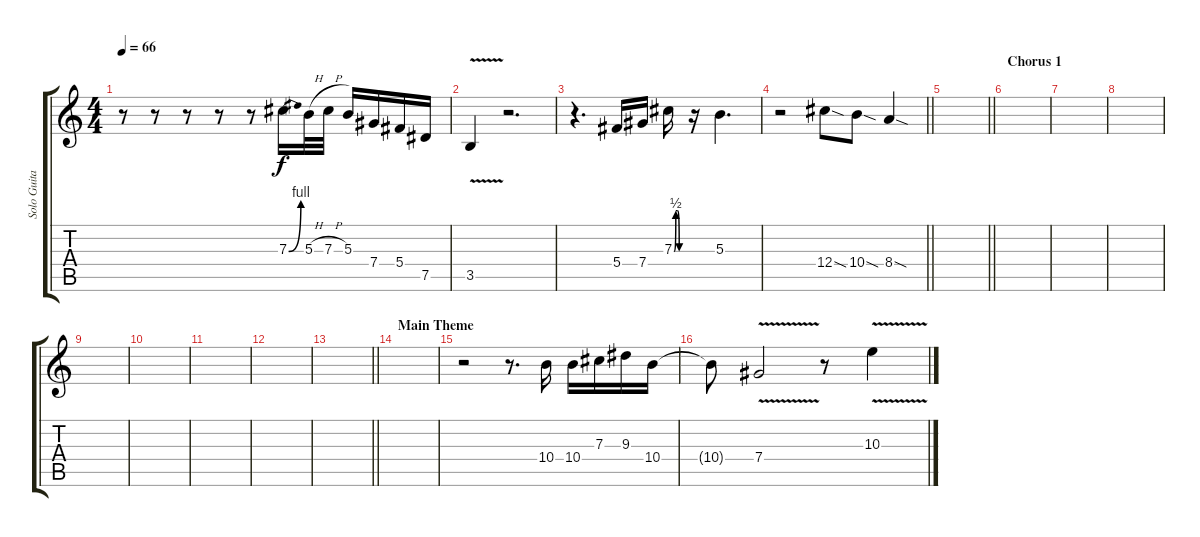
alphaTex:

\track ("Solo Guitar" "Solo Guita") {instrument distortionguitar}
\staff {score tabs}
\tuning (Eb4 Bb3 Gb3 Db3 Ab2 Eb2) {hide}
\ts (4 4)
\tempo 66
\clef g2
\ks c
r.8{dy f} r.8 r.8 r.8 r.8 7.3{be (bend 0 0 60 4)}.16 5.3{h}.32 7.3{h}.32 5.3.16 7.4.16 5.4.16 7.5.16 |
3.5{v}.4 r.2{d} |
r.4{d} 5.4.16 7.4.16 7.3{be (custom 0 0 10 2 20 2 30 0 60 0)}.16 r.16 5.3.4{d} |
\barLineRight lightlight
r.2 12.4{sod}.8 10.4{sod}.8 8.4{sod}.4 |
\barLineRight lightlight
|
\section ("" "Chorus 1")
|
|
|
|
|
|
|
\barLineRight lightlight
|
\section ("" "Main Theme")
|
r.2{volume 16} r.8{d} 10.4.16 10.4.16 7.3.16 9.3.16 10.4.16 |
10.4{t}.8 7.4{v}.2 r.8 10.3{v}.4
